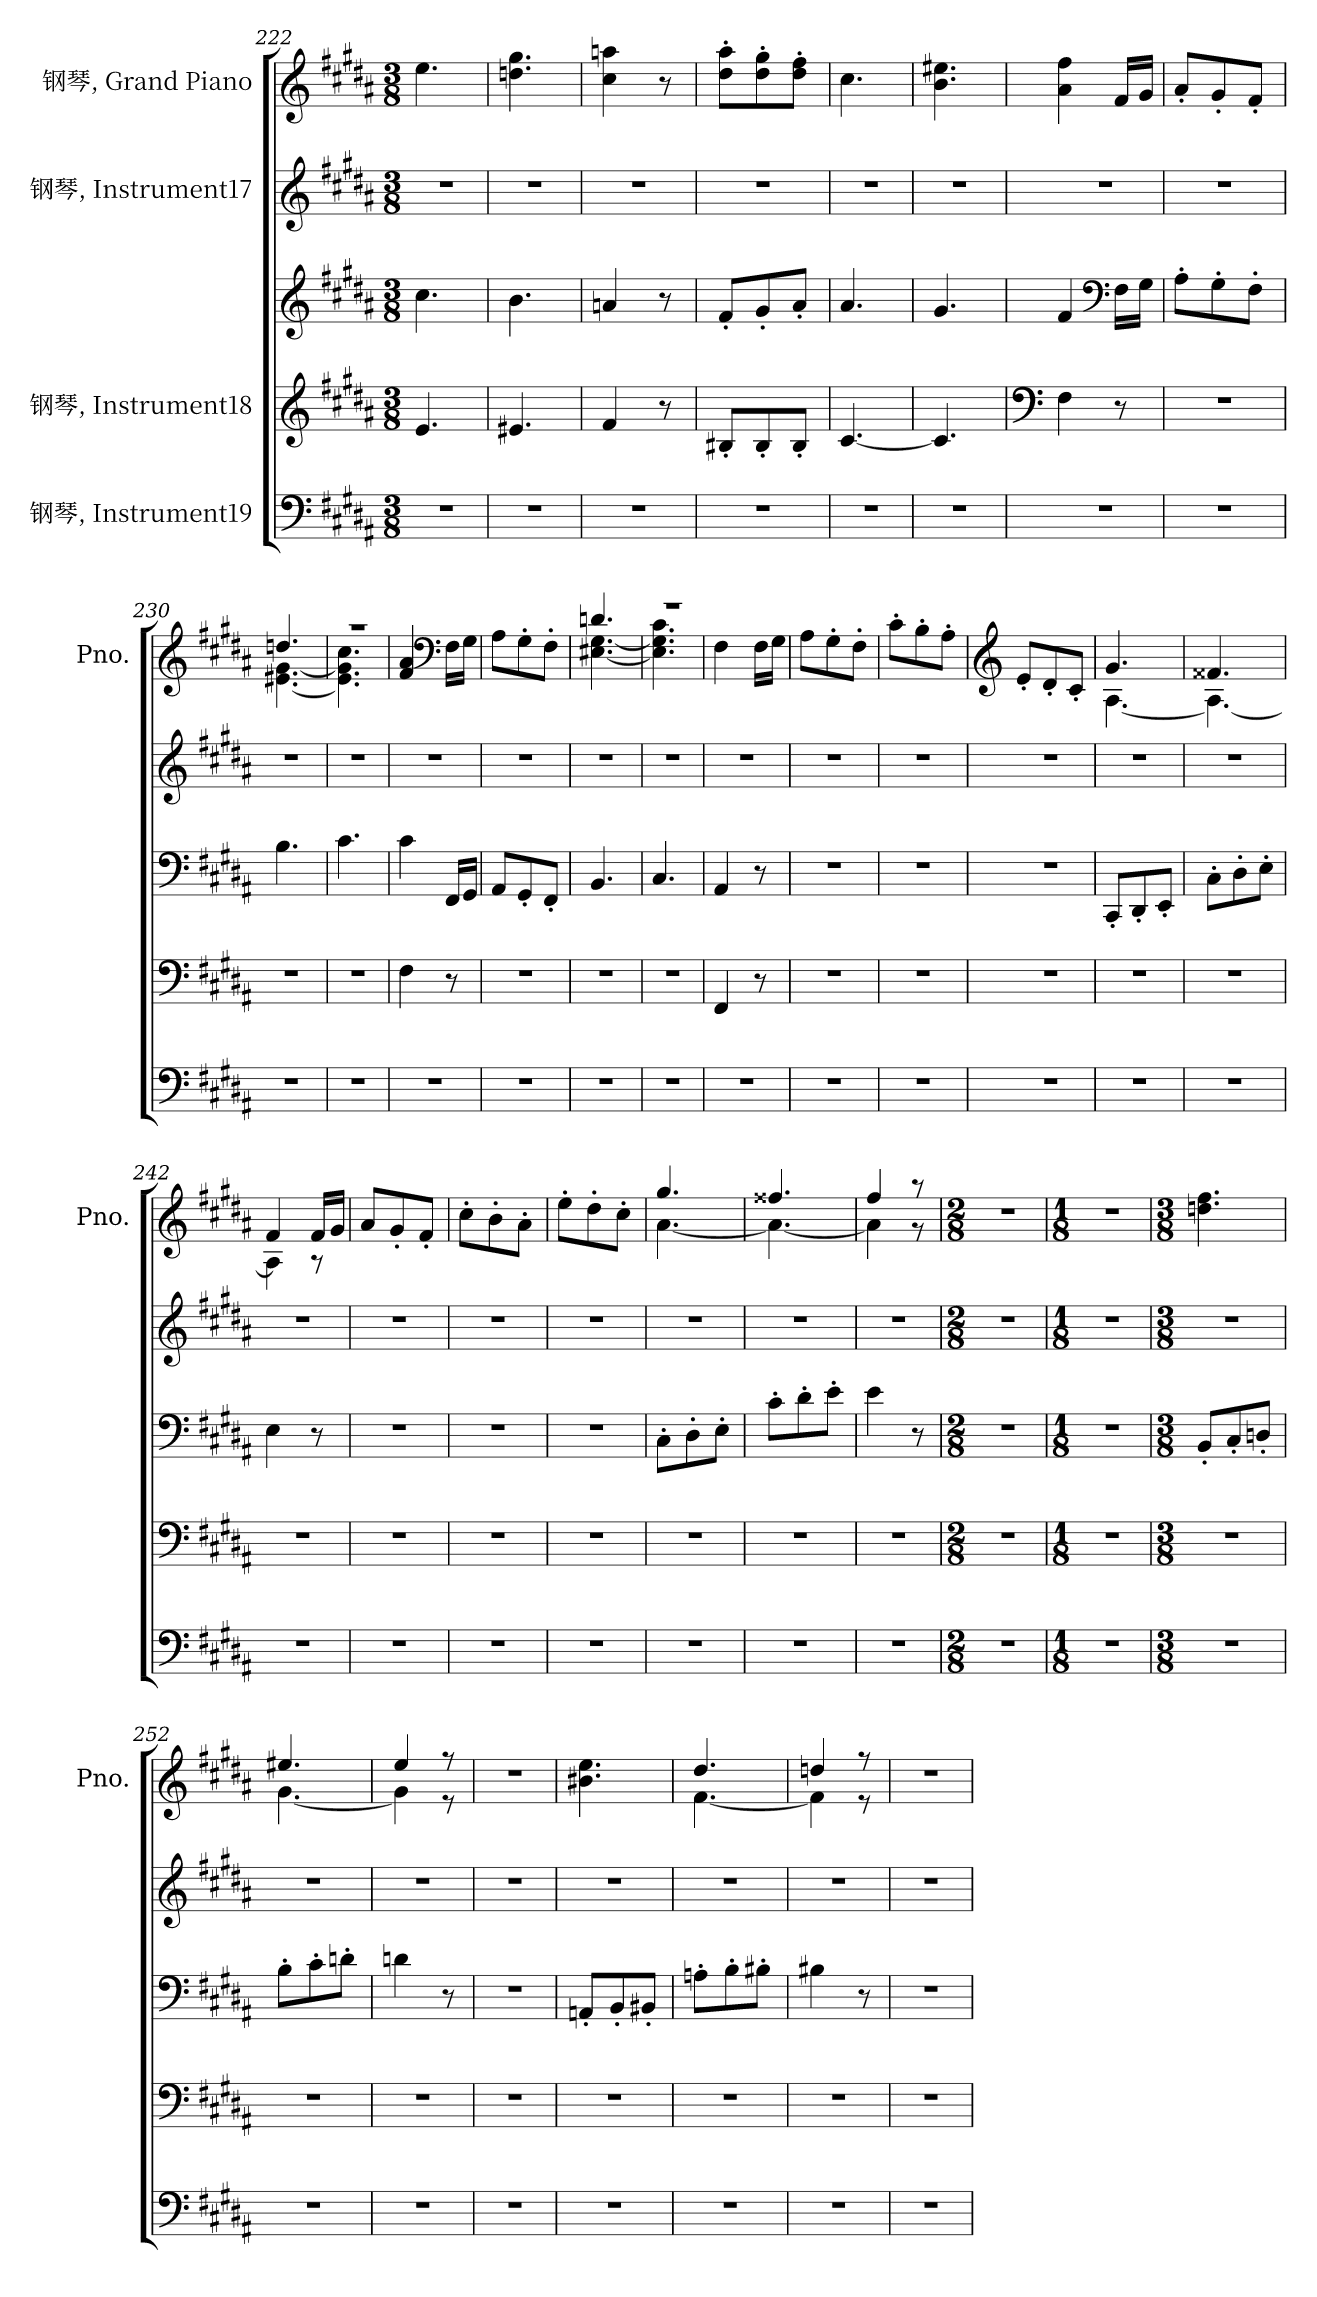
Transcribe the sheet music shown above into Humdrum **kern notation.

**kern	**kern	**kern	**kern	**kern
*part4	*part3	*part3	*part2	*part1
*staff5	*staff4	*staff3	*staff2	*staff1
*I"钢琴, Instrument19	*I"钢琴, Instrument18	*	*I"钢琴, Instrument17	*I"钢琴, Grand Piano
*	*	*	*	*I'Pno.
*clefF4	*clefG2	*clefG2	*clefG2	*clefG2
*k[f#c#g#d#a#]	*k[f#c#g#d#a#]	*k[f#c#g#d#a#]	*k[f#c#g#d#a#]	*k[f#c#g#d#a#]
*M3/8	*M3/8	*M3/8	*M3/8	*M3/8
=222	=222	=222	=222	=222
4.r	4.e/	4.cc#\	4.r	4.ee\
=223	=223	=223	=223	=223
4.r	4.e#X/	4.b\	4.r	4.ddn\ 4.gg#\
=224	=224	=224	=224	=224
4.r	4f#/	4an/	4.r	4cc#\ 4aan\
.	8r	8r	.	8r
=225	=225	=225	=225	=225
4.r	8B#X'/L	8f#'/L	4.r	8dd#\' 8aa#\'L
.	8B#'/	8g#'/	.	8dd#\' 8gg#\'
.	8B#'/J	8a#'/J	.	8dd#\' 8ff#\'J
=226	=226	=226	=226	=226
4.r	[4.c#/	4.a#/	4.r	4.cc#\
=227	=227	=227	=227	=227
4.r	4.c#/]	4.g#/	4.r	4.b\ 4.ee#X\
=228	=228	=228	=228	=228
*	*clefF4	*	*	*
4.r	4F#\	4f#/	4.r	4a#\ 4ff#\
*	*	*clefF4	*	*
.	8r	16F#\LL	.	16f#/LL
.	.	16G#\JJ	.	16g#/JJ
=229	=229	=229	=229	=229
4.r	4.r	8A#'\L	4.r	8a#'/L
.	.	8G#'\	.	8g#'/
.	.	8F#'\J	.	8f#'/J
=230	=230	=230	=230	=230
*	*	*	*	*^
4.r	4.r	4.B\	4.r	4.ddn/	[4.e#X\ [4.g#\
!!LO:LB:g=z	!!
=231	=231	=231	=231	=231	=231
4.r	4.r	4.c#\	4.r	4.r	4.e#\] 4.g#\] 4.cc#\
*	*	*	*	*v	*v
=232	=232	=232	=232	=232
4.r	4F#\	4c#\	4.r	4f#/ 4a#/
*	*	*	*	*clefF4
.	8r	16FF#/LL	.	16F#\LL
.	.	16GG#/JJ	.	16G#\JJ
=233	=233	=233	=233	=233
4.r	4.r	8AA#/L	4.r	8A#\L
.	.	8GG#'/	.	8G#'\
.	.	8FF#'/J	.	8F#'\J
=234	=234	=234	=234	=234
*	*	*	*	*^
4.r	4.r	4.BB/	4.r	4.dn/	[4.E#X\ [4.G#\
=235	=235	=235	=235	=235	=235
4.r	4.r	4.C#/	4.r	4.r	4.E#\] 4.G#\] 4.c#\
*	*	*	*	*v	*v
=236	=236	=236	=236	=236
4.r	4FF#/	4AA#/	4.r	4F#\
.	8r	8r	.	16F#\LL
.	.	.	.	16G#\JJ
=237	=237	=237	=237	=237
4.r	4.r	4.r	4.r	8A#\L
.	.	.	.	8G#'\
.	.	.	.	8F#'\J
=238	=238	=238	=238	=238
4.r	4.r	4.r	4.r	8c#'\L
.	.	.	.	8B'\
.	.	.	.	8A#'\J
=239	=239	=239	=239	=239
*	*	*	*	*clefG2
4.r	4.r	4.r	4.r	8e'/L
.	.	.	.	8d#'/
.	.	.	.	8c#'/J
!!LO:PB:g=z
=240	=240	=240	=240	=240
*	*	*	*	*^
4.r	4.r	8CC#'/L	4.r	4.g#/	[4.A#\
.	.	8DD#'/	.	.	.
.	.	8EE'/J	.	.	.
=241	=241	=241	=241	=241	=241
4.r	4.r	8C#'\L	4.r	4.f##X/	4.A#\_
.	.	8D#'\	.	.	.
.	.	8E'\J	.	.	.
=242	=242	=242	=242	=242	=242
4.r	4.r	4E\	4.r	4f#/	4A#\]
.	.	8r	.	16f#/LL	8r
.	.	.	.	16g#/JJ	.
*	*	*	*	*v	*v
=243	=243	=243	=243	=243
4.r	4.r	4.r	4.r	8a#/L
*	*	*	*	*MM135
.	.	.	.	8g#'/
*	*	*	*	*MM132
.	.	.	.	8f#'/J
=244	=244	=244	=244	=244
*	*	*	*	*MM129
4.r	4.r	4.r	4.r	8cc#'\L
*	*	*	*	*MM125
.	.	.	.	8b'\
*	*	*	*	*MM122
.	.	.	.	8a#'\J
=245	=245	=245	=245	=245
*	*	*	*	*MM119
4.r	4.r	4.r	4.r	8ee'\L
*	*	*	*	*MM116
.	.	.	.	8dd#'\
*	*	*	*	*MM112
.	.	.	.	8cc#'\J
=246	=246	=246	=246	=246
*	*	*	*	*^
4.r	4.r	8C#'\L	4.r	4.gg#/	[4.a#\
.	.	8D#'\	.	.	.
.	.	8E'\J	.	.	.
=247	=247	=247	=247	=247	=247
4.r	4.r	8c#'\L	4.r	4.ff##X/	4.a#\_
.	.	8d#'\	.	.	.
.	.	8e'\J	.	.	.
=248	=248	=248	=248	=248	=248
4.r	4.r	4e\	4.r	4ff#/	4a#\]
.	.	8r	.	8r	8r
*	*	*	*	*v	*v
!!LO:LB:g=z
=249	=249	=249	=249	=249
*M2/8	*M2/8	*M2/8	*M2/8	*M2/8
4r	4r	4r	4r	4r
=250	=250	=250	=250	=250
*M1/8	*M1/8	*M1/8	*M1/8	*M1/8
8r	8r	8r	8r	8r
=251	=251	=251	=251	=251
*M3/8	*M3/8	*M3/8	*M3/8	*M3/8
4.r	4.r	8BB'/L	4.r	4.ddn\ 4.ff#\
.	.	8C#'/	.	.
.	.	8Dn'/J	.	.
=252	=252	=252	=252	=252
*	*	*	*	*^
4.r	4.r	8B'\L	4.r	4.ee#X/	[4.g#\
.	.	8c#'\	.	.	.
.	.	8dn'\J	.	.	.
=253	=253	=253	=253	=253	=253
4.r	4.r	4dn\	4.r	4ee/	4g#\]
.	.	8r	.	8r	8r
*	*	*	*	*v	*v
=254	=254	=254	=254	=254
4.r	4.r	4.r	4.r	4.r
=255	=255	=255	=255	=255
4.r	4.r	8AAn'/L	4.r	4.b#X\ 4.ee\
.	.	8BB'/	.	.
.	.	8BB#X'/J	.	.
=256	=256	=256	=256	=256
*	*	*	*	*^
4.r	4.r	8An'\L	4.r	4.dd#/	[4.f#\
.	.	8B'\	.	.	.
.	.	8B#X'\J	.	.	.
=257	=257	=257	=257	=257	=257
4.r	4.r	4B#X\	4.r	4ddn/	4f#\]
.	.	8r	.	8r	8r
*	*	*	*	*v	*v
=258	=258	=258	=258	=258
4.r	4.r	4.r	4.r	4.r
=	=	=	=	=
*-	*-	*-	*-	*-
